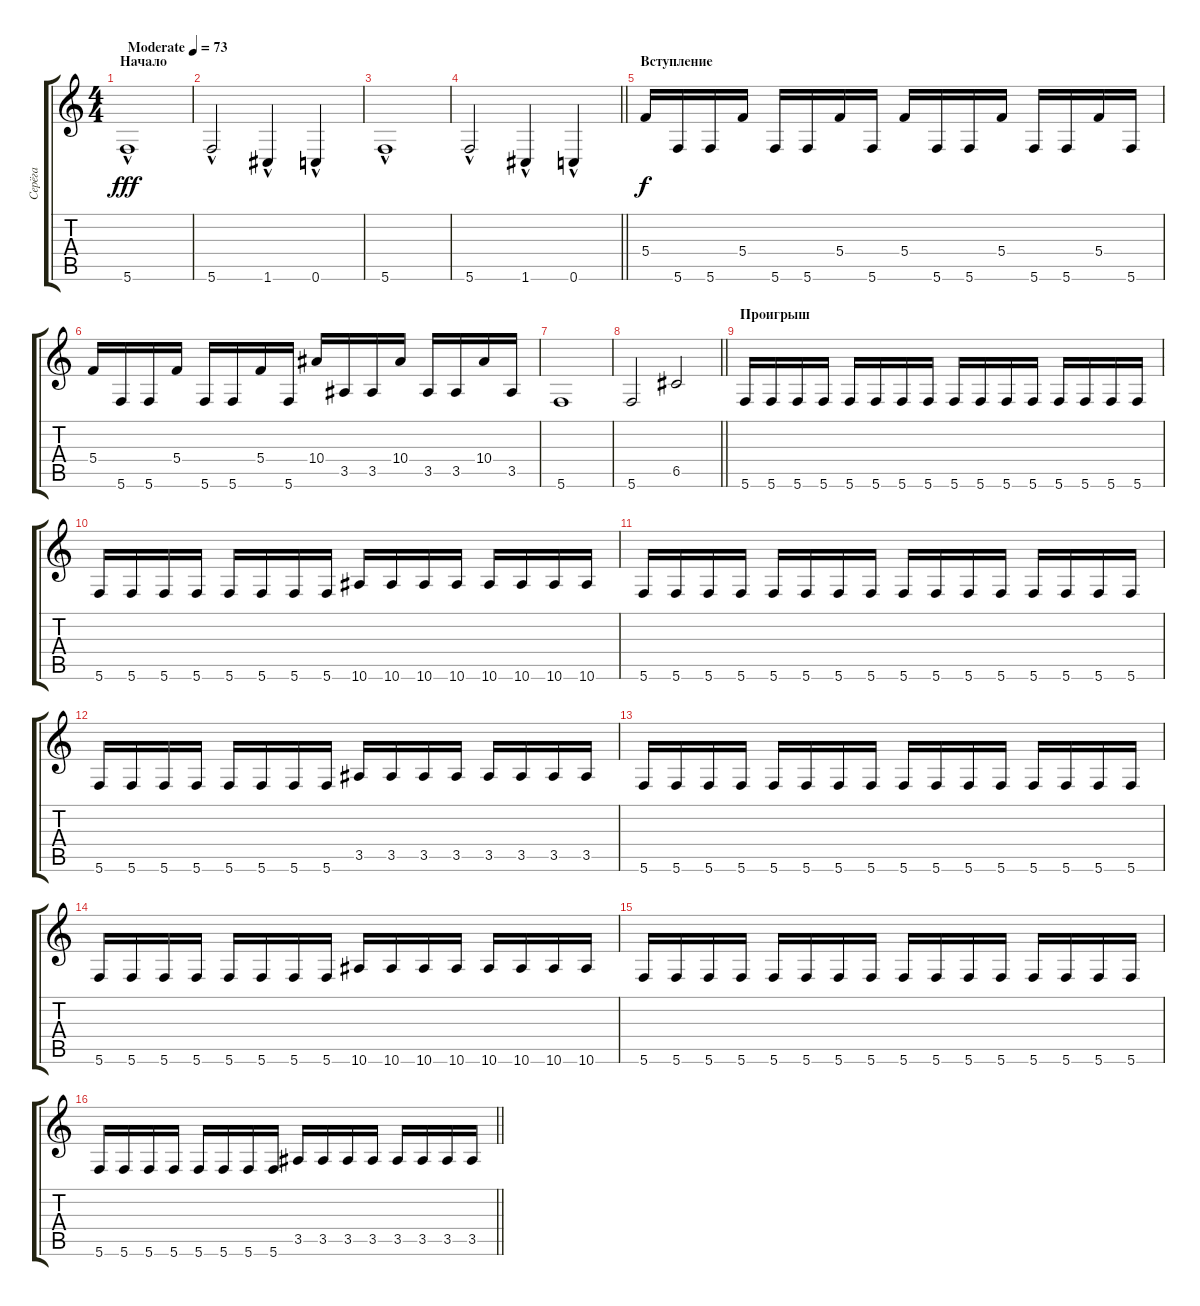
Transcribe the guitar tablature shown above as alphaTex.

\track ("Серёга" "Серёга") {instrument electricbassfinger}
\staff {score tabs}
\tuning (D4 A3 F3 C3 G2 C2) {hide}
\ts (4 4)
\section ("" "Начало")
\tempo (73 "Moderate")
\clef g2
\ks c
5.6{hac}.1{dy fff instrument electricbassfinger} |
5.6{hac}.2 1.6{hac}.4 0.6{hac}.4 |
5.6{hac}.1 |
\barLineRight lightlight
5.6{hac}.2 1.6{hac}.4 0.6{hac}.4 |
\section ("" "Вступление")
5.4.16{dy f} 5.6.16 5.6.16 5.4.16 5.6.16 5.6.16 5.4.16 5.6.16 5.4.16 5.6.16 5.6.16 5.4.16 5.6.16 5.6.16 5.4.16 5.6.16 |
5.4.16 5.6.16 5.6.16 5.4.16 5.6.16 5.6.16 5.4.16 5.6.16 10.4.16 3.5.16 3.5.16 10.4.16 3.5.16 3.5.16 10.4.16 3.5.16 |
5.6.1 |
\barLineRight lightlight
5.6.2 6.5.2 |
\section ("" "Проигрыш")
5.6.16 5.6.16 5.6.16 5.6.16 5.6.16 5.6.16 5.6.16 5.6.16 5.6.16 5.6.16 5.6.16 5.6.16 5.6.16 5.6.16 5.6.16 5.6.16 |
5.6.16 5.6.16 5.6.16 5.6.16 5.6.16 5.6.16 5.6.16 5.6.16 10.6.16 10.6.16 10.6.16 10.6.16 10.6.16 10.6.16 10.6.16 10.6.16 |
5.6.16 5.6.16 5.6.16 5.6.16 5.6.16 5.6.16 5.6.16 5.6.16 5.6.16 5.6.16 5.6.16 5.6.16 5.6.16 5.6.16 5.6.16 5.6.16 |
5.6.16 5.6.16 5.6.16 5.6.16 5.6.16 5.6.16 5.6.16 5.6.16 3.5.16 3.5.16 3.5.16 3.5.16 3.5.16 3.5.16 3.5.16 3.5.16 |
5.6.16 5.6.16 5.6.16 5.6.16 5.6.16 5.6.16 5.6.16 5.6.16 5.6.16 5.6.16 5.6.16 5.6.16 5.6.16 5.6.16 5.6.16 5.6.16 |
5.6.16 5.6.16 5.6.16 5.6.16 5.6.16 5.6.16 5.6.16 5.6.16 10.6.16 10.6.16 10.6.16 10.6.16 10.6.16 10.6.16 10.6.16 10.6.16 |
5.6.16 5.6.16 5.6.16 5.6.16 5.6.16 5.6.16 5.6.16 5.6.16 5.6.16 5.6.16 5.6.16 5.6.16 5.6.16 5.6.16 5.6.16 5.6.16 |
\barLineRight lightlight
5.6.16 5.6.16 5.6.16 5.6.16 5.6.16 5.6.16 5.6.16 5.6.16 3.5.16 3.5.16 3.5.16 3.5.16 3.5.16 3.5.16 3.5.16 3.5.16
